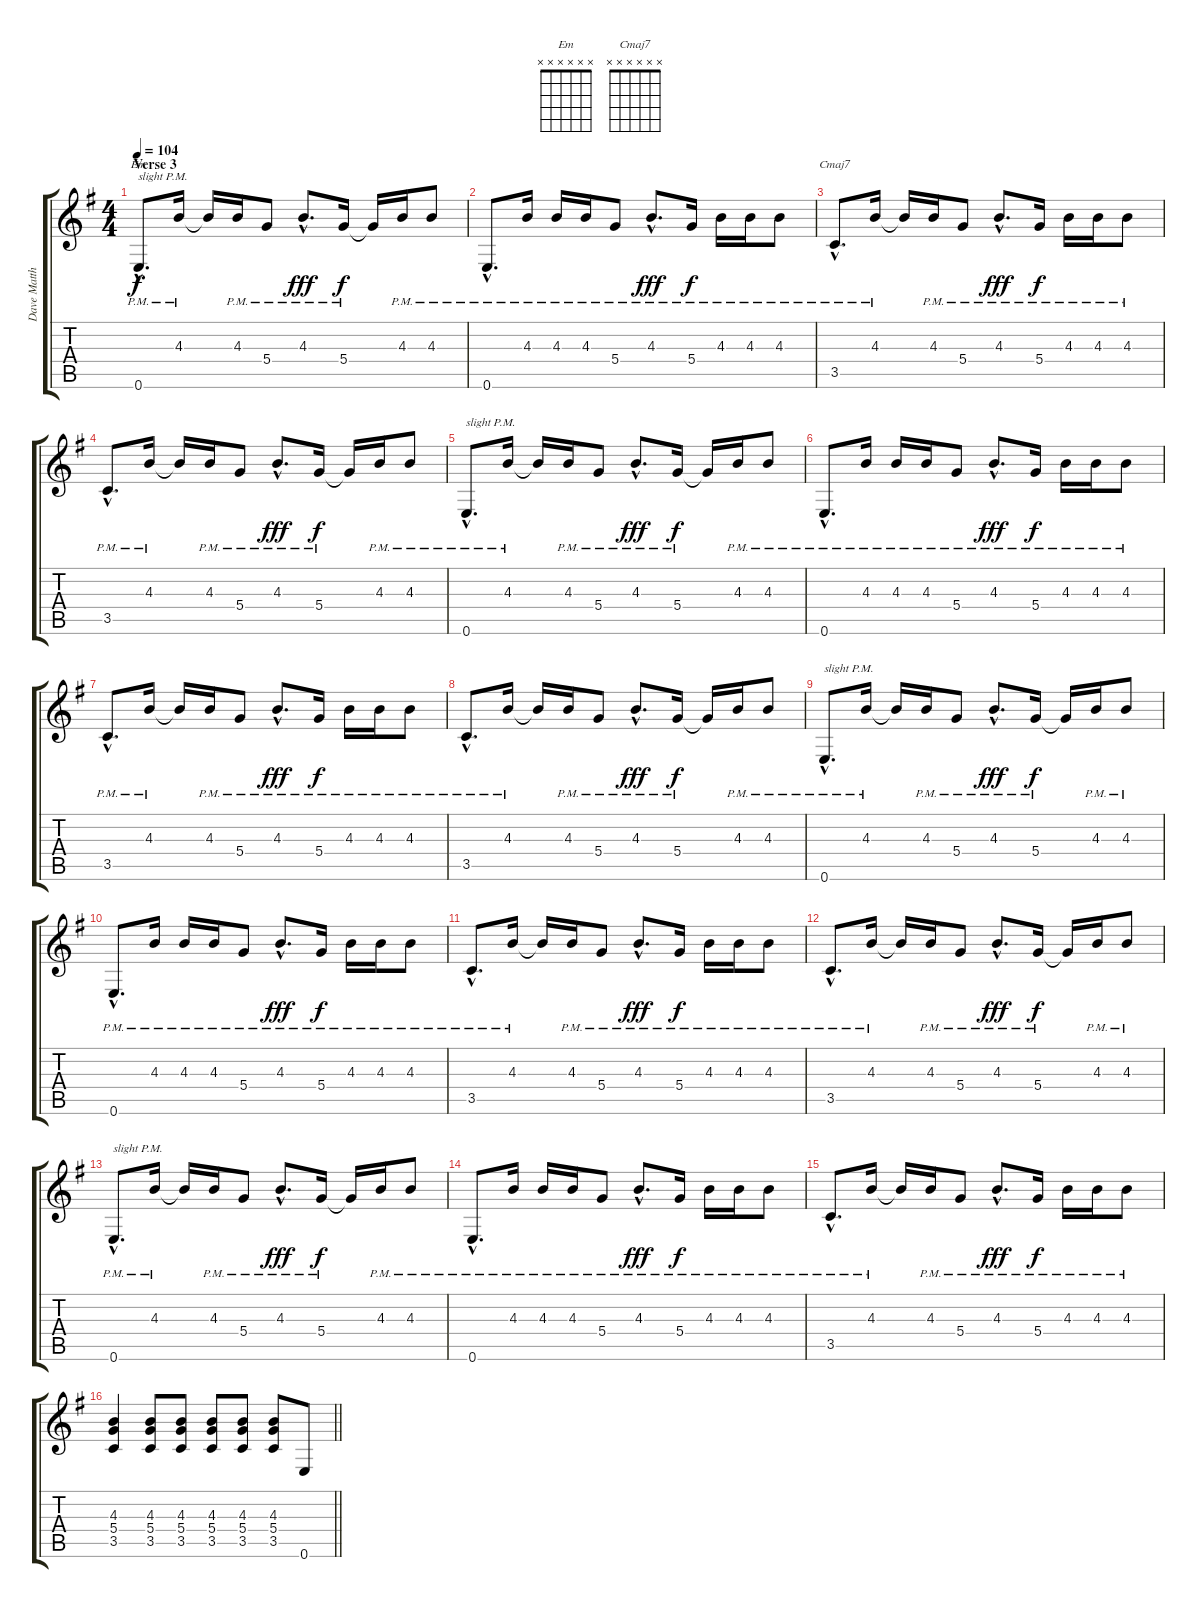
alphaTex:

\track ("Dave Matthews" "Dave Matth") {instrument acousticguitarsteel}
\staff {score tabs}
\tuning (E4 B3 G3 D3 A2 E2) {hide}
\chord ("Em" x x x x x x)
\chord ("Cmaj7" x x x x x x)
\ts (4 4)
\section ("" "Verse 3")
\tempo 104
\clef g2
\ks eminor
0.6{hac pm}.8{d ch "Em" txt "slight P.M." dy f} 4.3{pm}.16 4.3{t}.16 4.3{pm}.16 5.4{pm}.8 4.3{hac pm}.8{d dy fff} 5.4{pm}.16{dy f} 5.4{t}.16 4.3{pm}.16 4.3{pm}.8 |
0.6{hac pm}.8{d} 4.3{pm}.16 4.3{pm}.16 4.3{pm}.16 5.4{pm}.8 4.3{hac pm}.8{d dy fff} 5.4{pm}.16{dy f} 4.3{pm}.16 4.3{pm}.16 4.3{pm}.8 |
3.5{hac pm}.8{d ch "Cmaj7"} 4.3{pm}.16 4.3{t}.16 4.3{pm}.16 5.4{pm}.8 4.3{hac pm}.8{d dy fff} 5.4{pm}.16{dy f} 4.3{pm}.16 4.3{pm}.16 4.3{pm}.8 |
3.5{hac pm}.8{d} 4.3{pm}.16 4.3{t}.16 4.3{pm}.16 5.4{pm}.8 4.3{hac pm}.8{d dy fff} 5.4{pm}.16{dy f} 5.4{t}.16 4.3{pm}.16 4.3{pm}.8 |
0.6{hac pm}.8{d txt "slight P.M."} 4.3{pm}.16 4.3{t}.16 4.3{pm}.16 5.4{pm}.8 4.3{hac pm}.8{d dy fff} 5.4{pm}.16{dy f} 5.4{t}.16 4.3{pm}.16 4.3{pm}.8 |
0.6{hac pm}.8{d} 4.3{pm}.16 4.3{pm}.16 4.3{pm}.16 5.4{pm}.8 4.3{hac pm}.8{d dy fff} 5.4{pm}.16{dy f} 4.3{pm}.16 4.3{pm}.16 4.3{pm}.8 |
3.5{hac pm}.8{d} 4.3{pm}.16 4.3{t}.16 4.3{pm}.16 5.4{pm}.8 4.3{hac pm}.8{d dy fff} 5.4{pm}.16{dy f} 4.3{pm}.16 4.3{pm}.16 4.3{pm}.8 |
3.5{hac pm}.8{d} 4.3{pm}.16 4.3{t}.16 4.3{pm}.16 5.4{pm}.8 4.3{hac pm}.8{d dy fff} 5.4{pm}.16{dy f} 5.4{t}.16 4.3{pm}.16 4.3{pm}.8 |
0.6{hac pm}.8{d txt "slight P.M."} 4.3{pm}.16 4.3{t}.16 4.3{pm}.16 5.4{pm}.8 4.3{hac pm}.8{d dy fff} 5.4{pm}.16{dy f} 5.4{t}.16 4.3{pm}.16 4.3{pm}.8 |
0.6{hac pm}.8{d} 4.3{pm}.16 4.3{pm}.16 4.3{pm}.16 5.4{pm}.8 4.3{hac pm}.8{d dy fff} 5.4{pm}.16{dy f} 4.3{pm}.16 4.3{pm}.16 4.3{pm}.8 |
3.5{hac pm}.8{d} 4.3{pm}.16 4.3{t}.16 4.3{pm}.16 5.4{pm}.8 4.3{hac pm}.8{d dy fff} 5.4{pm}.16{dy f} 4.3{pm}.16 4.3{pm}.16 4.3{pm}.8 |
3.5{hac pm}.8{d} 4.3{pm}.16 4.3{t}.16 4.3{pm}.16 5.4{pm}.8 4.3{hac pm}.8{d dy fff} 5.4{pm}.16{dy f} 5.4{t}.16 4.3{pm}.16 4.3{pm}.8 |
0.6{hac pm}.8{d txt "slight P.M."} 4.3{pm}.16 4.3{t}.16 4.3{pm}.16 5.4{pm}.8 4.3{hac pm}.8{d dy fff} 5.4{pm}.16{dy f} 5.4{t}.16 4.3{pm}.16 4.3{pm}.8 |
0.6{hac pm}.8{d} 4.3{pm}.16 4.3{pm}.16 4.3{pm}.16 5.4{pm}.8 4.3{hac pm}.8{d dy fff} 5.4{pm}.16{dy f} 4.3{pm}.16 4.3{pm}.16 4.3{pm}.8 |
3.5{hac pm}.8{d} 4.3{pm}.16 4.3{t}.16 4.3{pm}.16 5.4{pm}.8 4.3{hac pm}.8{d dy fff} 5.4{pm}.16{dy f} 4.3{pm}.16 4.3{pm}.16 4.3{pm}.8 |
\barLineRight lightlight
(4.3 5.4 3.5).4 (4.3 5.4 3.5).8 (4.3 5.4 3.5).8 (4.3 5.4 3.5).8 (4.3 5.4 3.5).8 (4.3 5.4 3.5).8 0.6.8
